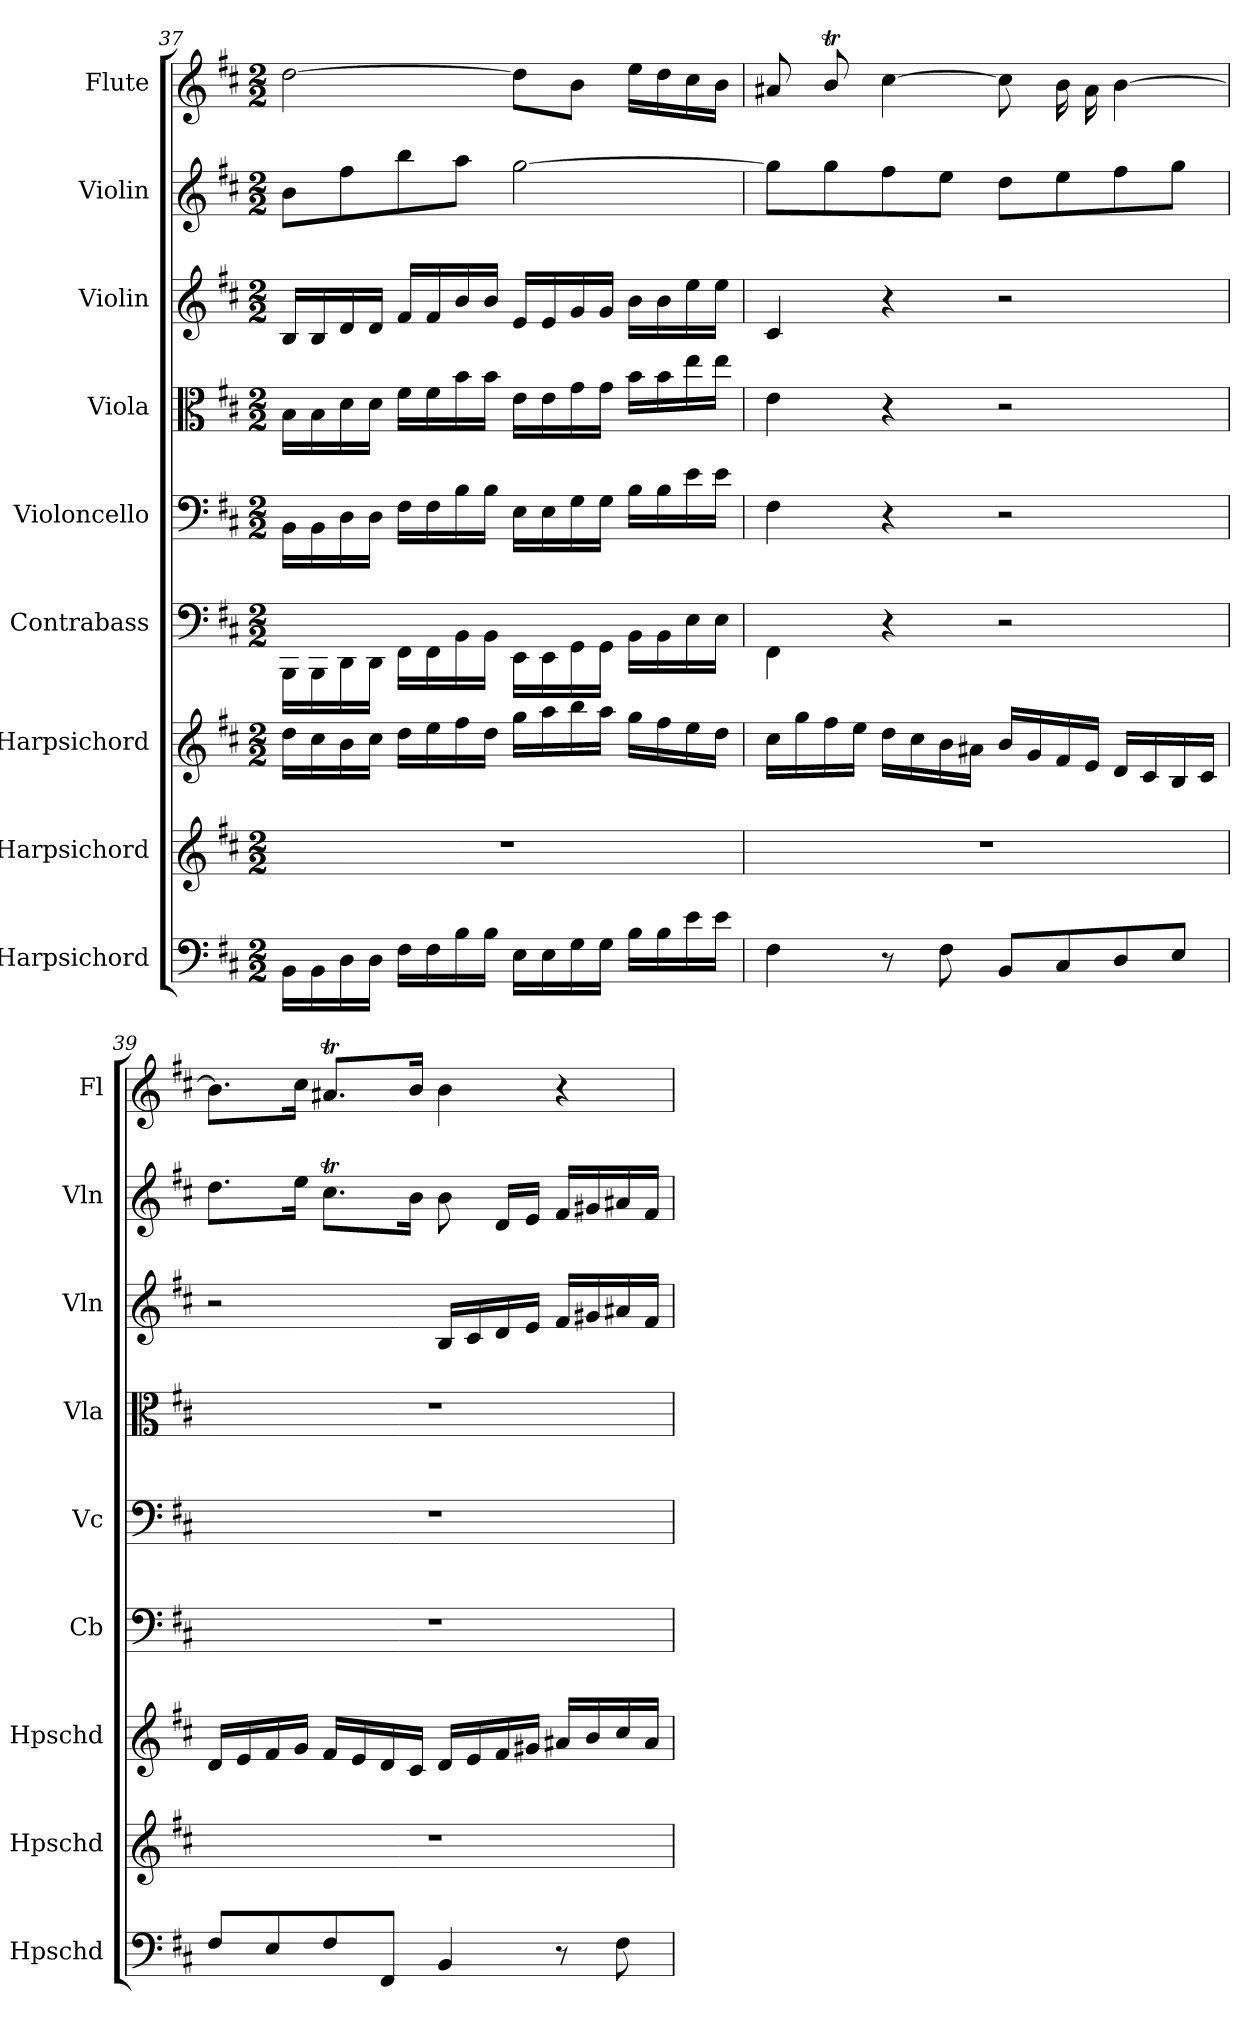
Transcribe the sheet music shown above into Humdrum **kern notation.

**kern	**kern	**kern	**kern	**kern	**kern	**kern	**kern	**kern
*part9	*part8	*part7	*part6	*part5	*part4	*part3	*part2	*part1
*staff9	*staff8	*staff7	*staff6	*staff5	*staff4	*staff3	*staff2	*staff1
*I"Harpsichord	*I"Harpsichord	*I"Harpsichord	*I"Contrabass	*I"Violoncello	*I"Viola	*I"Violin	*I"Violin	*I"Flute
*I'Hpschd	*I'Hpschd	*I'Hpschd	*I'Cb	*I'Vc	*I'Vla	*I'Vln	*I'Vln	*I'Fl
*clefF4	*clefG2	*clefG2	*clefF4	*clefF4	*clefC3	*clefG2	*clefG2	*clefG2
*k[f#c#]	*k[f#c#]	*k[f#c#]	*k[f#c#]	*k[f#c#]	*k[f#c#]	*k[f#c#]	*k[f#c#]	*k[f#c#]
*D:	*D:	*D:	*D:	*D:	*D:	*D:	*D:	*D:
*M2/2	*M2/2	*M2/2	*M2/2	*M2/2	*M2/2	*M2/2	*M2/2	*M2/2
=37	=37	=37	=37	=37	=37	=37	=37	=37
16BB\LL	1r	16dd\LL	16BBB\LL	16BB\LL	16B\LL	16B/LL	8b\L	[2dd\
16BB\	.	16cc#\	16BBB\	16BB\	16B\	16B/	.	.
16D\	.	16b\	16DD\	16D\	16d\	16d/	8ff#\	.
16D\JJ	.	16cc#\JJ	16DD\JJ	16D\JJ	16d\JJ	16d/JJ	.	.
16F#\LL	.	16dd\LL	16FF#\LL	16F#\LL	16f#\LL	16f#/LL	8bb\	.
16F#\	.	16ee\	16FF#\	16F#\	16f#\	16f#/	.	.
16B\	.	16ff#\	16BB\	16B\	16b\	16b/	8aa\J	.
16B\JJ	.	16dd\JJ	16BB\JJ	16B\JJ	16b\JJ	16b/JJ	.	.
16E\LL	.	16gg\LL	16EE\LL	16E\LL	16e\LL	16e/LL	[2gg\	8dd\L]
16E\	.	16aa\	16EE\	16E\	16e\	16e/	.	.
16G\	.	16bb\	16GG\	16G\	16g\	16g/	.	8b\J
16G\JJ	.	16aa\JJ	16GG\JJ	16G\JJ	16g\JJ	16g/JJ	.	.
16B\LL	.	16gg\LL	16BB\LL	16B\LL	16b\LL	16b\LL	.	16ee\LL
16B\	.	16ff#\	16BB\	16B\	16b\	16b\	.	16dd\
16e\	.	16ee\	16E\	16e\	16ee\	16ee\	.	16cc#\
16e\JJ	.	16dd\JJ	16E\JJ	16e\JJ	16ee\JJ	16ee\JJ	.	16b\JJ
=38	=38	=38	=38	=38	=38	=38	=38	=38
4F#\	1r	16cc#\LL	4FF#\	4F#\	4e\	4c#/	8gg\L]	8a#X/
.	.	16gg\	.	.	.	.	.	.
.	.	16ff#\	.	.	.	.	8gg\	8bT/
.	.	16ee\JJ	.	.	.	.	.	.
8r	.	16dd\LL	4r	4r	4r	4r	8ff#\	[4cc#\
.	.	16cc#\	.	.	.	.	.	.
8F#\	.	16b\	.	.	.	.	8ee\J	.
.	.	16a#X\JJ	.	.	.	.	.	.
8BB/L	.	16b/LL	2r	2r	2r	2r	8dd\L	8cc#\]
.	.	16g/	.	.	.	.	.	.
8C#/	.	16f#/	.	.	.	.	8ee\	16b\
.	.	16e/JJ	.	.	.	.	.	16a#\
8D/	.	16d/LL	.	.	.	.	8ff#\	[4b\
.	.	16c#/	.	.	.	.	.	.
8E/J	.	16B/	.	.	.	.	8gg\J	.
.	.	16c#/JJ	.	.	.	.	.	.
=39	=39	=39	=39	=39	=39	=39	=39	=39
8F#/L	1r	16d/LL	1r	1r	1r	2r	8.dd\L	8.b\L]
.	.	16e/	.	.	.	.	.	.
8E/	.	16f#/	.	.	.	.	.	.
.	.	16g/JJ	.	.	.	.	16ee\Jk	16cc#\Jk
8F#/	.	16f#/LL	.	.	.	.	8.cc#t\L	8.a#Xt/L
.	.	16e/	.	.	.	.	.	.
8FF#/J	.	16d/	.	.	.	.	.	.
.	.	16c#/JJ	.	.	.	.	16b\Jk	16b/Jk
4BB/	.	16d/LL	.	.	.	16B/LL	8b\	4b\
.	.	16e/	.	.	.	16c#/	.	.
.	.	16f#/	.	.	.	16d/	16d/LL	.
.	.	16g#X/JJ	.	.	.	16e/JJ	16e/JJ	.
8r	.	16a#X/LL	.	.	.	16f#/LL	16f#/LL	4r
.	.	16b/	.	.	.	16g#X/	16g#X/	.
8F#\	.	16cc#/	.	.	.	16a#X/	16a#X/	.
.	.	16a#/JJ	.	.	.	16f#/JJ	16f#/JJ	.
=	=	=	=	=	=	=	=	=
*-	*-	*-	*-	*-	*-	*-	*-	*-
